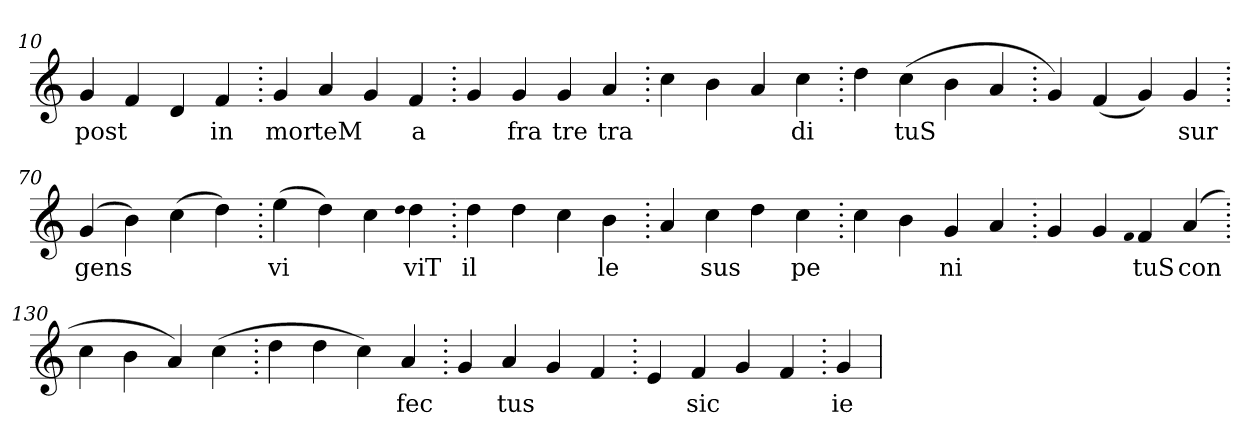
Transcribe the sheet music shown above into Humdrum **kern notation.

**kern	**text
*part1	*part1
*staff1	*staff1
*clefG2	*
=10.	=10.
4g	post
4f	.
4d	.
4f	in
=20.	=20.
4g	mor
4a	teM
4g	.
4f	a
=30.	=30.
4g	.
4g	fra
4g	tre
4a	tra
=40.	=40.
4cc	.
4b	.
4a	.
4cc	di
=50.	=50.
4dd	.
(>4cc	tuS
4b	.
4a	.
=60.	=60.
4g)	.
(>4f	.
4g)	.
4g	sur
=70.	=70.
(>4g	gens
4b)	.
(>4cc	.
4dd)	.
=80.	=80.
(>4ee	vi
4dd)	.
(>4cc	.
qqdd	.
4dd	viT
=90.	=90.
4dd	il
4dd	.
4cc	.
4b	le
=100.	=100.
4a	.
4cc	sus
4dd	.
4cc	pe
=110.	=110.
4cc	.
4b	.
4g	ni
4a	.
=120.	=120.
4g	.
4g	.
qqf	.
4f	tuS
(>4a	con
=130.	=130.
4cc	.
4b	.
4a)	.
(>4cc	.
=140.	=140.
4dd	.
4dd	.
4cc)	.
4a	fec
=150.	=150.
4g	.
4a	tus
4g	.
4f	.
=160.	=160.
4e	.
4f	sic
4g	.
4f	.
=170.	=170.
4g	ie
=	=
*-	*-
